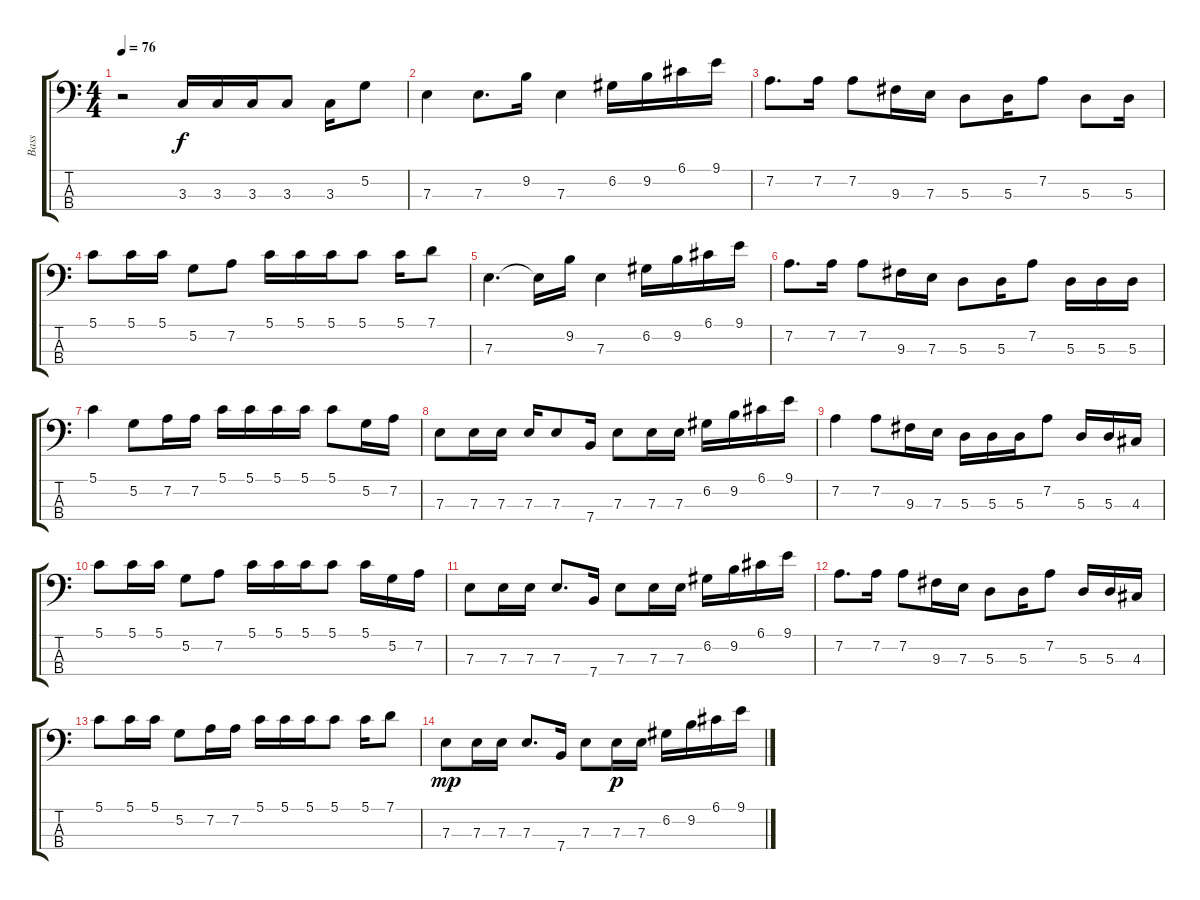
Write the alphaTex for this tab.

\track ("Bass" "Bass") {instrument electricbassfinger}
\staff {score tabs}
\tuning (G2 D2 A1 E1) {hide}
\ts (4 4)
\tempo 76
\clef f4
\ks c
r.2{dy f} 3.3.16 3.3.16 3.3.16 3.3.8 3.3.16 5.2.8 |
7.3.4 7.3.8{d} 9.2.16 7.3.4 6.2.16 9.2.16 6.1.16 9.1.16 |
7.2.8{d} 7.2.16 7.2.8 9.3.16 7.3.16 5.3.8 5.3.16 7.2.8 5.3.8 5.3.16 |
5.1.8 5.1.16 5.1.16 5.2.8 7.2.8 5.1.16 5.1.16 5.1.16 5.1.8 5.1.16 7.1.8 |
7.3.4{d} 7.3{t}.16 9.2.16 7.3.4 6.2.16 9.2.16 6.1.16 9.1.16 |
7.2.8{d} 7.2.16 7.2.8 9.3.16 7.3.16 5.3.8 5.3.16 7.2.8 5.3.16 5.3.16 5.3.16 |
5.1.4 5.2.8 7.2.16 7.2.16 5.1.16 5.1.16 5.1.16 5.1.16 5.1.8 5.2.16 7.2.16 |
7.3.8 7.3.16 7.3.16 7.3.16 7.3.8 7.4.16 7.3.8 7.3.16 7.3.16 6.2.16 9.2.16 6.1.16 9.1.16 |
7.2.4 7.2.8 9.3.16 7.3.16 5.3.16 5.3.16 5.3.16 7.2.8 5.3.16 5.3.16 4.3.16 |
5.1.8 5.1.16 5.1.16 5.2.8 7.2.8 5.1.16 5.1.16 5.1.16 5.1.8 5.1.16 5.2.16 7.2.16 |
7.3.8 7.3.16 7.3.16 7.3.8{d} 7.4.16 7.3.8 7.3.16 7.3.16 6.2.16 9.2.16 6.1.16 9.1.16 |
7.2.8{d} 7.2.16 7.2.8 9.3.16 7.3.16 5.3.8 5.3.16 7.2.8 5.3.16 5.3.16 4.3.16 |
5.1.8 5.1.16 5.1.16 5.2.8 7.2.16 7.2.16 5.1.16 5.1.16 5.1.16 5.1.8 5.1.16 7.1.8 |
7.3.8{dy mp} 7.3.16 7.3.16 7.3.8{d} 7.4.16 7.3.8 7.3.16{dy p} 7.3.16 6.2.16 9.2.16 6.1.16 9.1.16
